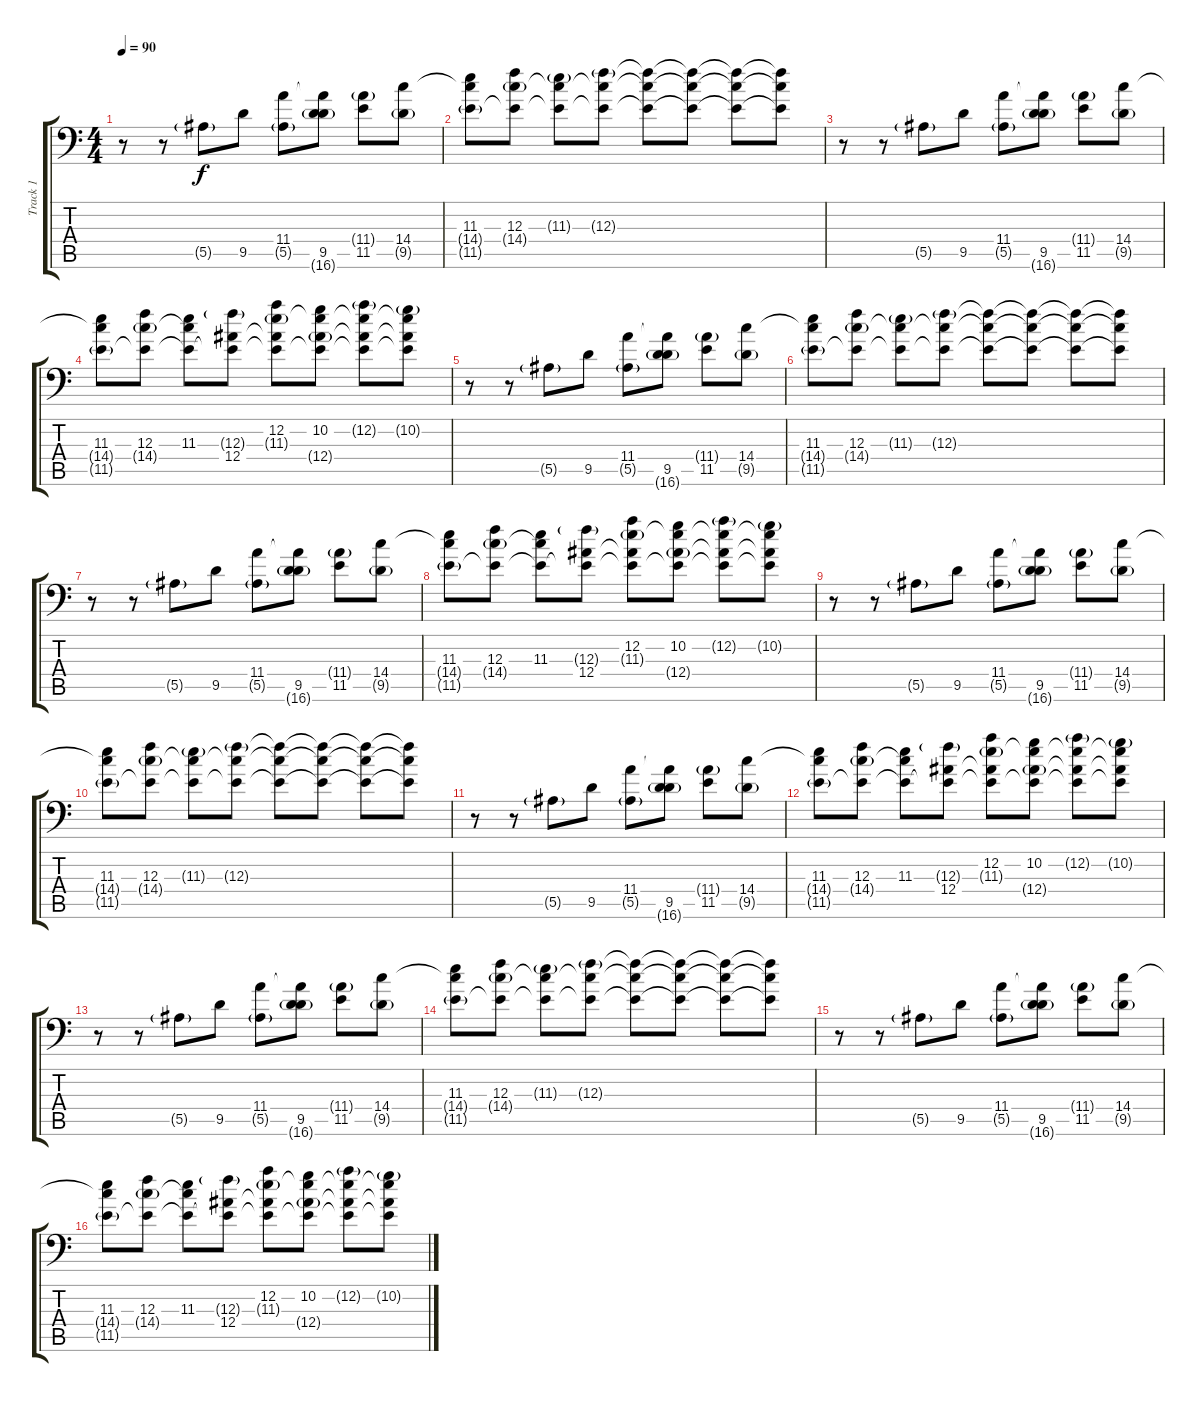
\track ("Track 1" "Track 1") {instrument electricguitarjazz}
\staff {score tabs}
\tuning (D4 A3 F3 Bb2 F2 Bb1) {hide}
\ts (4 4)
\tempo 90
\clef f4
\ks c
r.8{dy f} r.8 5.5{g}.8 9.5.8 (11.4 5.5{g}).8 (11.4{t} 9.5 16.6{g}).8 (11.4{g} 11.5).8 (14.4 9.5{g}).8 |
(11.3 14.4{t} 11.5{g}).8 (12.3 14.4{g} 11.5{t}).8 (11.3{g} 14.4{t} 11.5{t}).8 (12.3{g} 14.4{t} 11.5{t}).8 (12.3{t} 14.4{t} 11.5{t}).8 (12.3{t} 14.4{t} 11.5{t}).8 (12.3{t} 14.4{t} 11.5{t}).8 (12.3{t} 14.4{t} 11.5{t}).8 |
r.8 r.8 5.5{g}.8 9.5.8 (11.4 5.5{g}).8 (11.4{t} 9.5 16.6{g}).8 (11.4{g} 11.5).8 (14.4 9.5{g}).8 |
(11.3 14.4{t} 11.5{g}).8 (12.3 14.4{g} 11.5{t}).8 (11.3 14.4{t} 11.5{t}).8 (12.3{g} 12.4 11.5{t}).8 (12.2 11.3{g} 12.4{t} 11.5{t}).8 (10.2 11.3{t} 12.4{g} 11.5{t}).8 (12.2{g} 11.3{t} 12.4{t} 11.5{t}).8 (10.2{g} 11.3{t} 12.4{t} 11.5{t}).8 |
r.8 r.8 5.5{g}.8 9.5.8 (11.4 5.5{g}).8 (11.4{t} 9.5 16.6{g}).8 (11.4{g} 11.5).8 (14.4 9.5{g}).8 |
(11.3 14.4{t} 11.5{g}).8 (12.3 14.4{g} 11.5{t}).8 (11.3{g} 14.4{t} 11.5{t}).8 (12.3{g} 14.4{t} 11.5{t}).8 (12.3{t} 14.4{t} 11.5{t}).8 (12.3{t} 14.4{t} 11.5{t}).8 (12.3{t} 14.4{t} 11.5{t}).8 (12.3{t} 14.4{t} 11.5{t}).8 |
r.8 r.8 5.5{g}.8 9.5.8 (11.4 5.5{g}).8 (11.4{t} 9.5 16.6{g}).8 (11.4{g} 11.5).8 (14.4 9.5{g}).8 |
(11.3 14.4{t} 11.5{g}).8 (12.3 14.4{g} 11.5{t}).8 (11.3 14.4{t} 11.5{t}).8 (12.3{g} 12.4 11.5{t}).8 (12.2 11.3{g} 12.4{t} 11.5{t}).8 (10.2 11.3{t} 12.4{g} 11.5{t}).8 (12.2{g} 11.3{t} 12.4{t} 11.5{t}).8 (10.2{g} 11.3{t} 12.4{t} 11.5{t}).8 |
r.8 r.8 5.5{g}.8 9.5.8 (11.4 5.5{g}).8 (11.4{t} 9.5 16.6{g}).8 (11.4{g} 11.5).8 (14.4 9.5{g}).8 |
(11.3 14.4{t} 11.5{g}).8 (12.3 14.4{g} 11.5{t}).8 (11.3{g} 14.4{t} 11.5{t}).8 (12.3{g} 14.4{t} 11.5{t}).8 (12.3{t} 14.4{t} 11.5{t}).8 (12.3{t} 14.4{t} 11.5{t}).8 (12.3{t} 14.4{t} 11.5{t}).8 (12.3{t} 14.4{t} 11.5{t}).8 |
r.8 r.8 5.5{g}.8 9.5.8 (11.4 5.5{g}).8 (11.4{t} 9.5 16.6{g}).8 (11.4{g} 11.5).8 (14.4 9.5{g}).8 |
(11.3 14.4{t} 11.5{g}).8 (12.3 14.4{g} 11.5{t}).8 (11.3 14.4{t} 11.5{t}).8 (12.3{g} 12.4 11.5{t}).8 (12.2 11.3{g} 12.4{t} 11.5{t}).8 (10.2 11.3{t} 12.4{g} 11.5{t}).8 (12.2{g} 11.3{t} 12.4{t} 11.5{t}).8 (10.2{g} 11.3{t} 12.4{t} 11.5{t}).8 |
r.8 r.8 5.5{g}.8 9.5.8 (11.4 5.5{g}).8 (11.4{t} 9.5 16.6{g}).8 (11.4{g} 11.5).8 (14.4 9.5{g}).8 |
(11.3 14.4{t} 11.5{g}).8 (12.3 14.4{g} 11.5{t}).8 (11.3{g} 14.4{t} 11.5{t}).8 (12.3{g} 14.4{t} 11.5{t}).8 (12.3{t} 14.4{t} 11.5{t}).8 (12.3{t} 14.4{t} 11.5{t}).8 (12.3{t} 14.4{t} 11.5{t}).8 (12.3{t} 14.4{t} 11.5{t}).8 |
r.8 r.8 5.5{g}.8 9.5.8 (11.4 5.5{g}).8 (11.4{t} 9.5 16.6{g}).8 (11.4{g} 11.5).8 (14.4 9.5{g}).8 |
(11.3 14.4{t} 11.5{g}).8 (12.3 14.4{g} 11.5{t}).8 (11.3 14.4{t} 11.5{t}).8 (12.3{g} 12.4 11.5{t}).8 (12.2 11.3{g} 12.4{t} 11.5{t}).8 (10.2 11.3{t} 12.4{g} 11.5{t}).8 (12.2{g} 11.3{t} 12.4{t} 11.5{t}).8 (10.2{g} 11.3{t} 12.4{t} 11.5{t}).8
